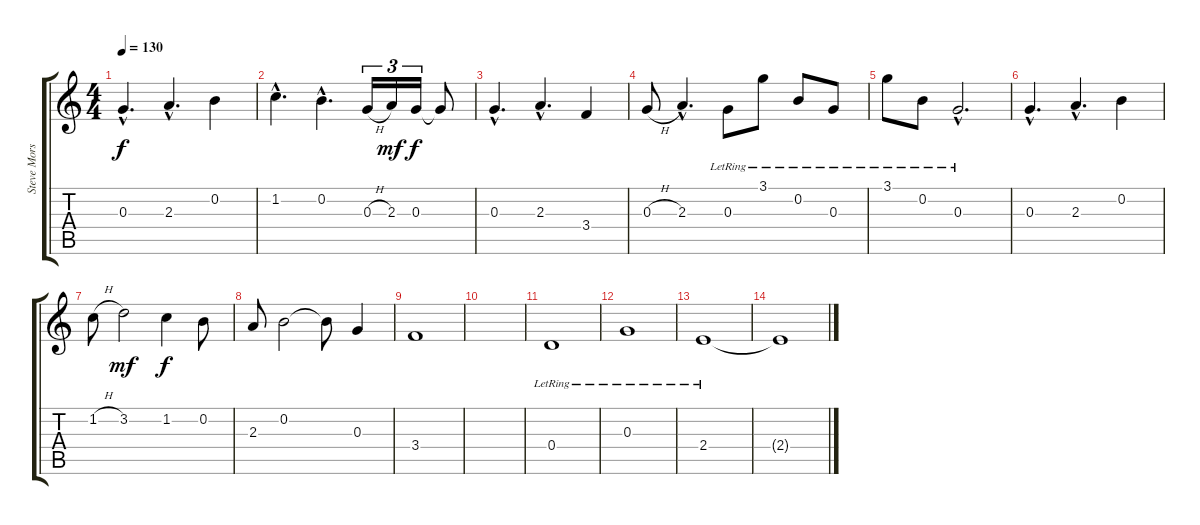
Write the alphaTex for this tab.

\track ("Steve Morse - Clean" "Steve Mors") {instrument electricguitarclean}
\staff {score tabs}
\tuning (E4 B3 G3 D3 A2 E2) {hide}
\ts (4 4)
\tempo 130
\clef g2
\ks c
0.3{hac}.4{d dy f} 2.3{hac}.4{d} 0.2.4 |
1.2{hac}.4{d} 0.2{hac}.4{d} 0.3{h}.16{tu (3 2)} 2.3.16{tu (3 2) dy mf} 0.3.16{tu (3 2) dy f} 0.3{t}.8 |
0.3{hac}.4{d} 2.3{hac}.4{d} 3.4.4 |
0.3{h}.8 2.3{hac}.4{d} 0.3{lr}.8 3.1{lr}.8 0.2{lr}.8 0.3{lr}.8 |
3.1{lr}.8 0.2{lr}.8 0.3{hac lr}.2{d} |
0.3{hac}.4{d} 2.3{hac}.4{d} 0.2.4 |
1.2{h}.8 3.2.2{dy mf} 1.2.4{dy f} 0.2.8 |
2.3.8 0.2.2 0.2{t}.8 0.3.4 |
3.4.1 |
|
0.4{lr}.1 |
0.3{lr}.1 |
2.4{lr}.1 |
2.4{t}.1
